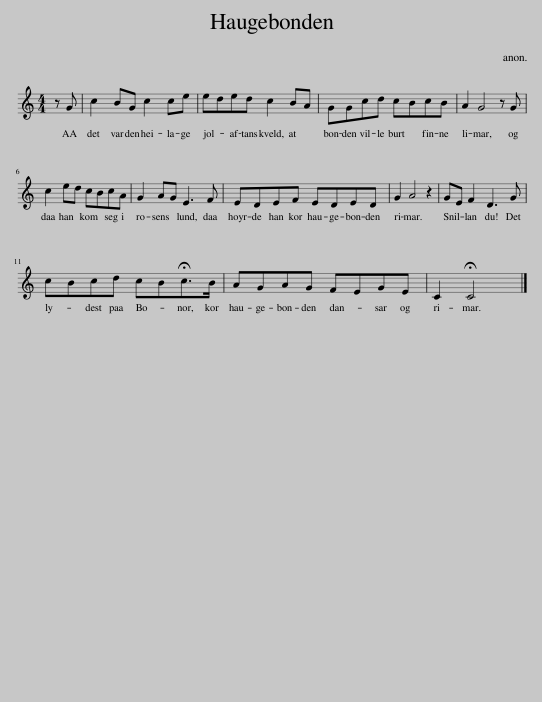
X:1
L:1/8
M:4/4
I:linebreak $
K:C
V:1 treble
V:1
 z G | c2 BG c2 ce | eded c2 BA | GGcd cBcB | A2 G4 z G |$ %5
 c2 ed cBcA | G2 AG E3 F | EDEF EDED | G2 A4 z2 | GE F2 D3 G |$ %10
 cBcd cB!fermata!c>B | AGAG FEGE | C2 !fermata!C4 |] %13
